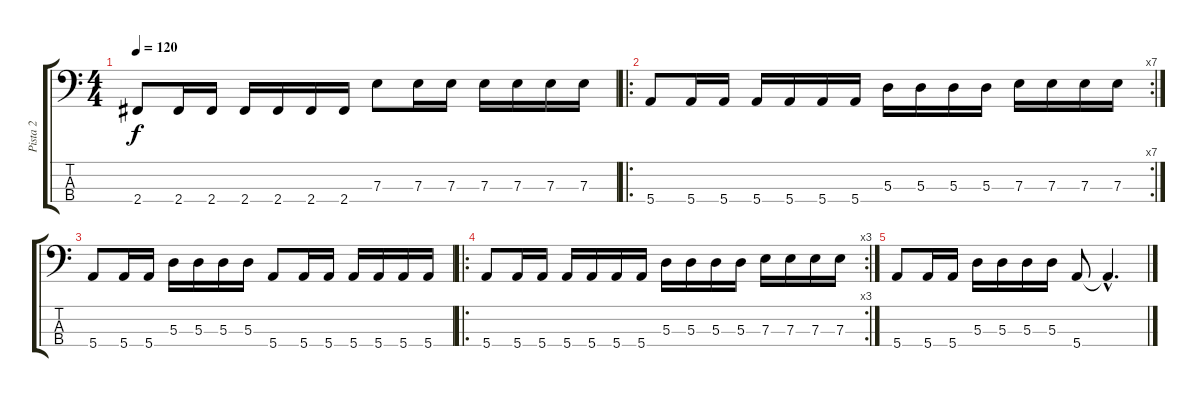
\track ("Pista 2" "Pista 2") {instrument electricbasspick}
\staff {score tabs}
\tuning (G2 D2 A1 E1) {hide}
\ts (4 4)
\tempo 120
\clef f4
\ks c
2.4.8{dy f} 2.4.16 2.4.16 2.4.16 2.4.16 2.4.16 2.4.16 7.3.8 7.3.16 7.3.16 7.3.16 7.3.16 7.3.16 7.3.16 |
\ro
\rc 7
5.4.8 5.4.16 5.4.16 5.4.16 5.4.16 5.4.16 5.4.16 5.3.16 5.3.16 5.3.16 5.3.16 7.3.16 7.3.16 7.3.16 7.3.16 |
5.4.8 5.4.16 5.4.16 5.3.16 5.3.16 5.3.16 5.3.16 5.4.8 5.4.16 5.4.16 5.4.16 5.4.16 5.4.16 5.4.16 |
\ro
\rc 3
5.4.8 5.4.16 5.4.16 5.4.16 5.4.16 5.4.16 5.4.16 5.3.16 5.3.16 5.3.16 5.3.16 7.3.16 7.3.16 7.3.16 7.3.16 |
5.4.8 5.4.16 5.4.16 5.3.16 5.3.16 5.3.16 5.3.16 5.4.8 5.4{hac t}.4{d}
